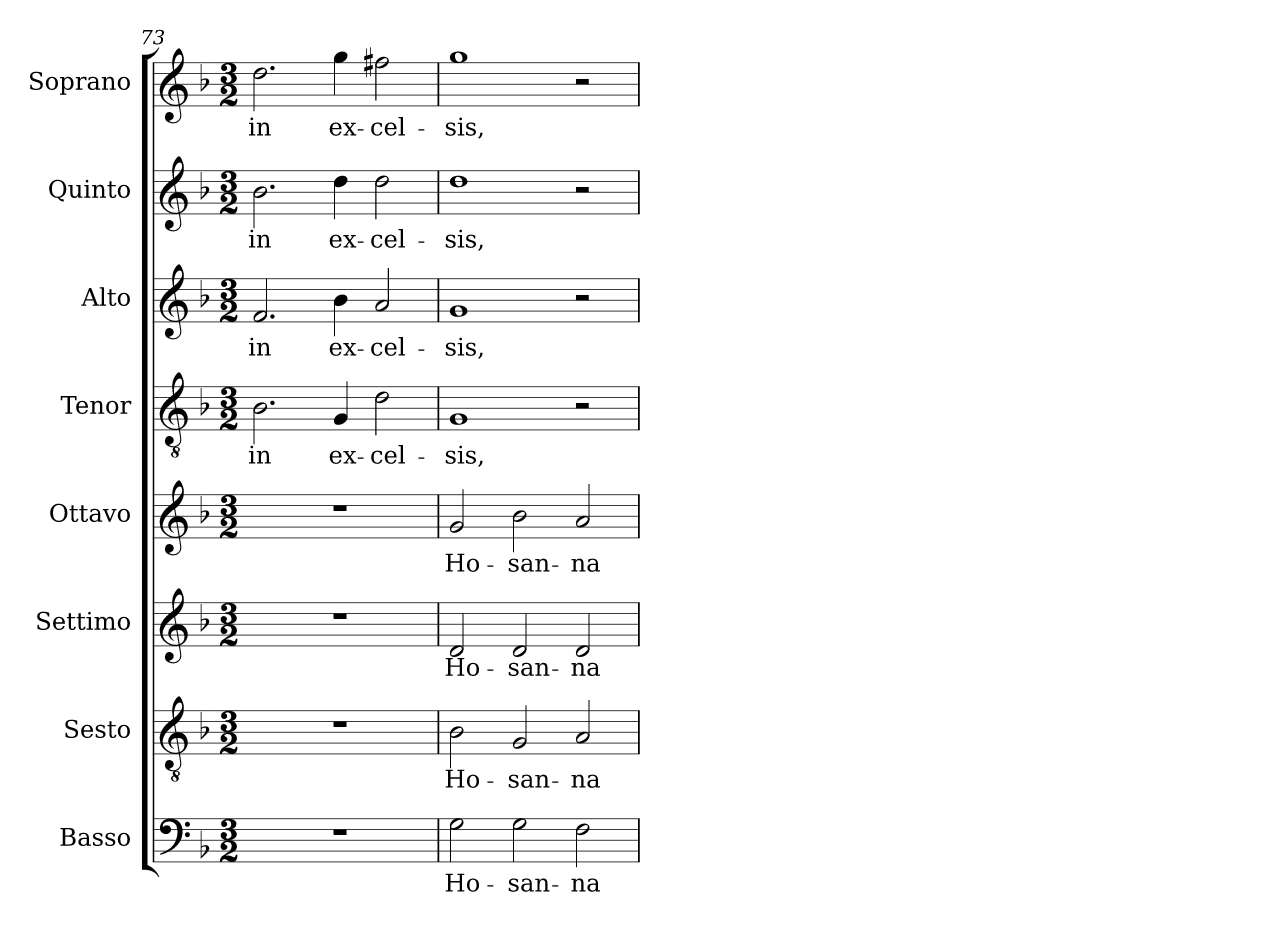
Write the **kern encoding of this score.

**kern	**text	**kern	**text	**kern	**text	**kern	**text	**kern	**text	**kern	**text	**kern	**text	**kern	**text
*part8	*part8	*part7	*part7	*part6	*part6	*part5	*part5	*part4	*part4	*part3	*part3	*part2	*part2	*part1	*part1
*staff8	*staff8	*staff7	*staff7	*staff6	*staff6	*staff5	*staff5	*staff4	*staff4	*staff3	*staff3	*staff2	*staff2	*staff1	*staff1
*I"Basso	*	*I"Sesto	*	*I"Settimo	*	*I"Ottavo	*	*I"Tenor	*	*I"Alto	*	*I"Quinto	*	*I"Soprano	*
*I'B.	*	*I'Ss.	*	*I'St.	*	*I'Ot.	*	*I'T.	*	*I'A.	*	*I'Q.	*	*I'S.	*
*clefF4	*	*clefGv2	*	*clefG2	*	*clefG2	*	*clefGv2	*	*clefG2	*	*clefG2	*	*clefG2	*
*	*	*ITrd7c12	*	*	*	*	*	*ITrd7c12	*	*	*	*	*	*	*
*k[b-]	*	*k[b-]	*	*k[b-]	*	*k[b-]	*	*k[b-]	*	*k[b-]	*	*k[b-]	*	*k[b-]	*
*F:	*	*F:	*	*F:	*	*F:	*	*F:	*	*F:	*	*F:	*	*F:	*
*M3/2	*	*M3/2	*	*M3/2	*	*M3/2	*	*M3/2	*	*M3/2	*	*M3/2	*	*M3/2	*
=73	=73	=73	=73	=73	=73	=73	=73	=73	=73	=73	=73	=73	=73	=73	=73
!LO:N:vis=1	!	!LO:N:vis=1	!	!LO:N:vis=1	!	!LO:N:vis=1	!	!	!	!	!	!	!	!	!
!	!	!	!	!	!	!	!	!	!LO:LY:b:color=#000000	!	!	!	!	!	!
!	!	!	!	!	!	!	!	!	!	!	!LO:LY:b:color=#000000	!	!	!	!
!	!	!	!	!	!	!	!	!	!	!	!	!	!LO:LY:b:color=#000000	!	!
!	!	!	!	!	!	!	!	!	!	!	!	!	!	!	!LO:LY:b:color=#000000
1.r	.	1.r	.	1.r	.	1.r	.	2.BB-i\	in	2.fi/	in	2.b-i\	in	2.ddi\	in
!	!	!	!	!	!	!	!	!	!LO:LY:b:color=#000000	!	!	!	!	!	!
!	!	!	!	!	!	!	!	!	!	!	!LO:LY:b:color=#000000	!	!	!	!
!	!	!	!	!	!	!	!	!	!	!	!	!	!LO:LY:b:color=#000000	!	!
!	!	!	!	!	!	!	!	!	!	!	!	!	!	!	!LO:LY:b:color=#000000
.	.	.	.	.	.	.	.	4GGi/	ex-	4b-i\	ex-	4ddi\	ex-	4ggi\	ex-
!	!	!	!	!	!	!	!	!	!LO:LY:b:color=#000000	!	!	!	!	!	!
!	!	!	!	!	!	!	!	!	!	!	!LO:LY:b:color=#000000	!	!	!	!
!	!	!	!	!	!	!	!	!	!	!	!	!	!LO:LY:b:color=#000000	!	!
!	!	!	!	!	!	!	!	!	!	!	!	!	!	!	!LO:LY:b:color=#000000
.	.	.	.	.	.	.	.	2Di\	-cel-	2ai/	-cel-	2ddi\	-cel-	2ff#Xi\	-cel-
=74	=74	=74	=74	=74	=74	=74	=74	=74	=74	=74	=74	=74	=74	=74	=74
!	!LO:LY:b:color=#000000	!	!	!	!	!	!	!	!	!	!	!	!	!	!
!	!	!	!LO:LY:b:color=#000000	!	!	!	!	!	!	!	!	!	!	!	!
!	!	!	!	!	!LO:LY:b:color=#000000	!	!	!	!	!	!	!	!	!	!
!	!	!	!	!	!	!	!LO:LY:b:color=#000000	!	!	!	!	!	!	!	!
!	!	!	!	!	!	!	!	!	!LO:LY:b:color=#000000	!	!	!	!	!	!
!	!	!	!	!	!	!	!	!	!	!	!LO:LY:b:color=#000000	!	!	!	!
!	!	!	!	!	!	!	!	!	!	!	!	!	!LO:LY:b:color=#000000	!	!
!	!	!	!	!	!	!	!	!	!	!	!	!	!	!	!LO:LY:b:color=#000000
2Gi\	Ho-	2BB-i\	Ho-	2di/	Ho-	2gi/	Ho-	1GGi	-sis,	1gi	-sis,	1ddi	-sis,	1ggi	-sis,
!	!LO:LY:b:color=#000000	!	!	!	!	!	!	!	!	!	!	!	!	!	!
!	!	!	!LO:LY:b:color=#000000	!	!	!	!	!	!	!	!	!	!	!	!
!	!	!	!	!	!LO:LY:b:color=#000000	!	!	!	!	!	!	!	!	!	!
!	!	!	!	!	!	!	!LO:LY:b:color=#000000	!	!	!	!	!	!	!	!
2Gi\	-san-	2GGi/	-san-	2di/	-san-	2b-i\	-san-	.	.	.	.	.	.	.	.
!	!LO:LY:b:color=#000000	!	!	!	!	!	!	!	!	!	!	!	!	!	!
!	!	!	!LO:LY:b:color=#000000	!	!	!	!	!	!	!	!	!	!	!	!
!	!	!	!	!	!LO:LY:b:color=#000000	!	!	!	!	!	!	!	!	!	!
!	!	!	!	!	!	!	!LO:LY:b:color=#000000	!	!	!	!	!	!	!	!
2Fi\	-na	2AAi/	-na	2di/	-na	2ai/	-na	2r	.	2r	.	2r	.	2r	.
=	=	=	=	=	=	=	=	=	=	=	=	=	=	=	=
*-	*-	*-	*-	*-	*-	*-	*-	*-	*-	*-	*-	*-	*-	*-	*-
